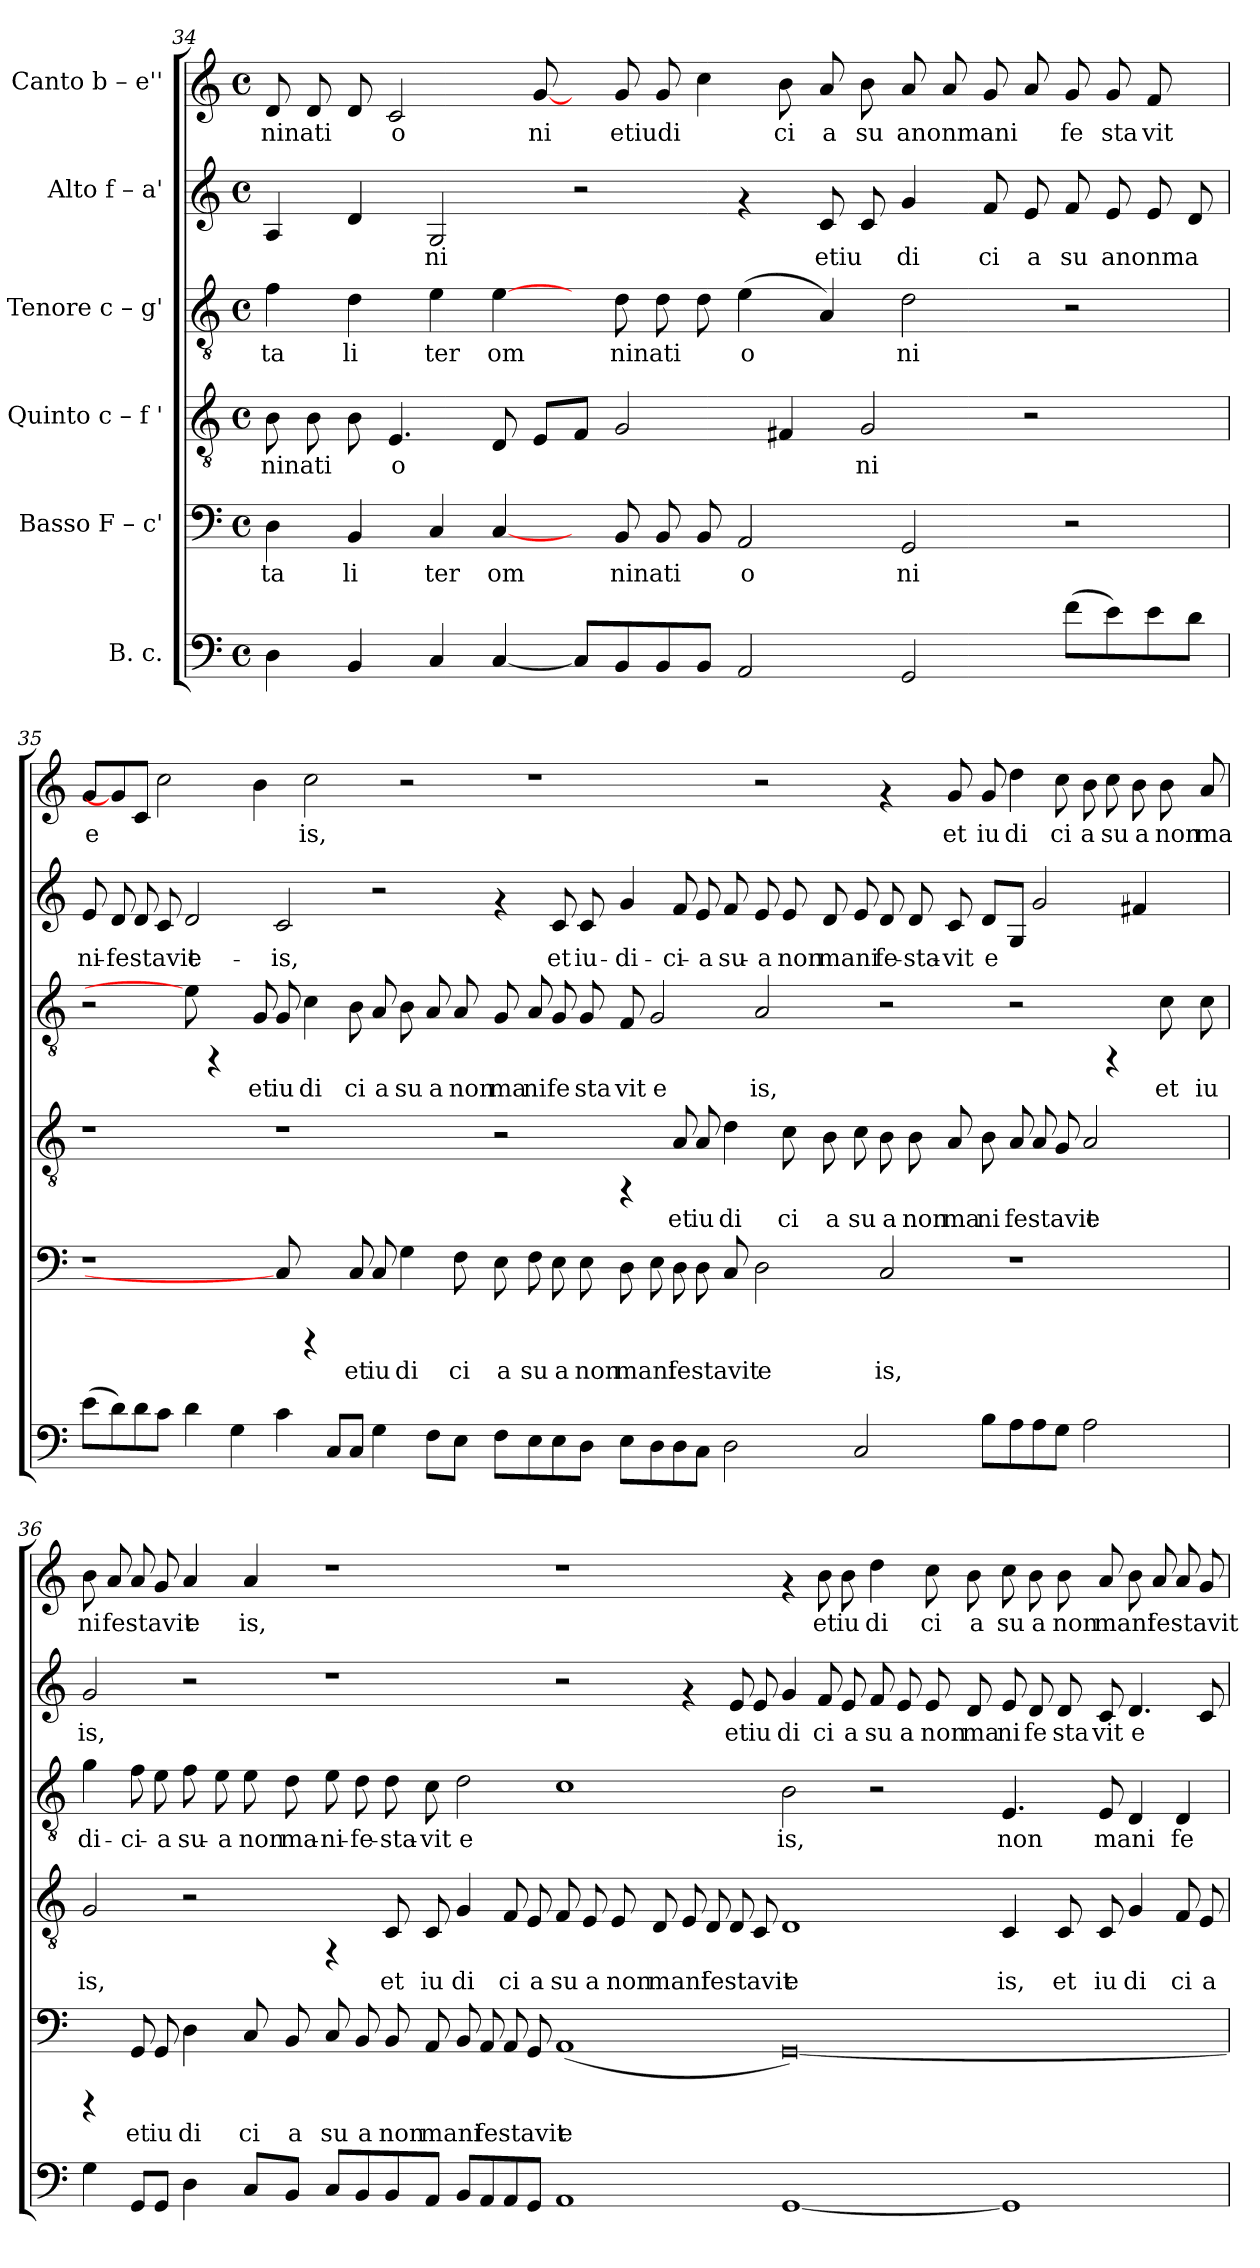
**kern	**kern	**text	**kern	**text	**kern	**text	**kern	**text	**kern	**text
*part6	*part5	*part5	*part4	*part4	*part3	*part3	*part2	*part2	*part1	*part1
*staff6	*staff5	*staff5	*staff4	*staff4	*staff3	*staff3	*staff2	*staff2	*staff1	*staff1
*I"B. c.	*I"Basso  F – c'	*	*I"Quinto  c – f '	*	*I"Tenore  c – g'	*	*I"Alto  f – a'	*	*I"Canto  b – e''	*
*clefF4	*clefF4	*	*clefGv2	*	*clefGv2	*	*clefG2	*	*clefG2	*
*k[]	*k[]	*	*k[]	*	*k[]	*	*k[]	*	*k[]	*
*C:	*C:	*	*C:	*	*C:	*	*C:	*	*C:	*
*M4/4	*M4/4	*	*M4/4	*	*M4/4	*	*M4/4	*	*M4/4	*
*met(c)	*met(c)	*	*met(c)	*	*met(c)	*	*met(c)	*	*met(c)	*
=34	=34	=34	=34	=34	=34	=34	=34	=34	=34	=34
!	!	!LO:LY:b:rj	!	!LO:LY:b:rj	!	!LO:LY:b:rj	!	!LO:LY:b:cj	!	!LO:LY:b:rj
4D\	4D\	ta	8B\	ninati	4f\	ta	4A/	.	8d/	ninati
!	!	!	!	!LO:LY:b:rj	!	!	!	!	!	!LO:LY:b:rj
.	.	.	8B\	.	.	.	.	.	8d/	.
!	!	!LO:LY:b:rj	!	!LO:LY:b:rj	!	!LO:LY:b:rj	!	!LO:LY:b:cj	!	!LO:LY:b:rj
4BB/	4BB/	li	8B\	.	4d\	li	4d/	.	8d/	.
!	!	!	!	!LO:LY:b:rj	!	!	!	!	!	!LO:LY:b:rj
.	.	.	4.E/	o	.	.	.	.	2c/	o
!	!	!LO:LY:b:rj	!	!	!	!LO:LY:b:rj	!	!LO:LY:b:cj	!	!
4C/	4C/	ter	.	.	4e\	ter	2G/	ni	.	.
!	!	!LO:LY:b:rj	!	!LO:LY:b:rj	!	!LO:LY:b:rj	!	!	!	!
[<4C/	[4C/	om	8D/	.	[4e\	om	.	.	.	.
!	!	!	!	!LO:LY:b:rj	!	!	!	!	!	!LO:LY:b:rj
.	.	.	8E/L	.	.	.	.	.	[8g/	ni
!	!	!	!	!LO:LY:b:rj	!	!	!	!	!	!
8C/L]	8ryy	.	8F/J	.	8ryy	.	2r	.	8ryy	.
!	!	!LO:LY:b:rj	!	!LO:LY:b:rj	!	!LO:LY:b:rj	!	!	!	!LO:LY:b:rj
8BB/	8BB/	ninati	2G/	.	8d\	ninati	.	.	8g/	etiudi
!	!	!LO:LY:b:rj	!	!	!	!LO:LY:b:rj	!	!	!	!LO:LY:b:rj
8BB/	8BB/	.	.	.	8d\	.	.	.	8g/	.
!	!	!LO:LY:b:rj	!	!	!	!LO:LY:b:rj	!	!	!	!LO:LY:b:rj
8BB/J	8BB/	.	.	.	8d\	.	.	.	4cc\	.
!	!	!LO:LY:b:rj	!	!	!	!LO:LY:b:rj	!	!	!	!
2AA/	2AA/	o	.	.	(>4e\	o	4rf	.	.	.
!	!	!	!	!LO:LY:b:rj	!	!	!	!	!	!LO:LY:b:rj
.	.	.	4F#X/	.	.	.	.	.	8b\	ci
!	!	!	!	!	!	!LO:LY:b:rj	!	!LO:LY:b:cj	!	!LO:LY:b:rj
.	.	.	.	.	4A/)	.	8c/	etiu	8a/	a
!	!	!	!	!LO:LY:b:rj	!	!	!	!LO:LY:b:cj	!	!LO:LY:b:rj
.	.	.	2G/	ni	.	.	8c/	.	8b\	su
!	!	!LO:LY:b:rj	!	!	!	!LO:LY:b:rj	!	!LO:LY:b:cj	!	!LO:LY:b:rj
2GG/	2GG/	ni	.	.	2d\	ni	4g/	di	8a/	anonmani
!	!	!	!	!	!	!	!	!	!	!LO:LY:b:rj
.	.	.	.	.	.	.	.	.	8a/	.
!	!	!	!	!	!	!	!	!LO:LY:b:cj	!	!LO:LY:b:rj
.	.	.	.	.	.	.	8f/	ci	8g/	.
!	!	!	!	!	!	!	!	!LO:LY:b:cj	!	!LO:LY:b:rj
.	.	.	2r	.	.	.	8e/	a	8a/	.
!	!	!	!	!	!	!	!	!LO:LY:b:cj	!	!LO:LY:b:rj
(<8f\L	2r	.	.	.	2r	.	8f/	su	8g/	fe
!	!	!	!	!	!	!	!	!LO:LY:b:cj	!	!LO:LY:b:rj
8e\)	.	.	.	.	.	.	8e/	anonma	8g/	sta
!	!	!	!	!	!	!	!	!LO:LY:b:cj	!	!LO:LY:b:rj
8e\	.	.	.	.	.	.	8e/	.	8f/	vit
!	!	!	!	!	!	!	!	!LO:LY:b:cj	!	!
8d\J	.	.	8ryy	.	.	.	8d/	.	8ryy	.
!!LO:LB:g=z
=35	=35	=35	=35	=35	=35	=35	=35	=35	=35	=35
!	!	!	!	!	!	!	!	!LO:LY:b:cj	!	!LO:LY:b:rj
(<8e\L	1r	.	1r	.	2r	.	8e/	ni-	8g/L	e
!	!	!	!	!	!	!	!	!LO:LY:b:cj	!	!
8d\)	.	.	.	.	.	.	8d/	-festavit	8g/]	.
!	!	!	!	!	!	!	!	!LO:LY:b:cj	!	!LO:LY:b:rj
8d\	.	.	.	.	.	.	8d/	.	8c/J	.
!	!	!	!	!	!	!	!	!LO:LY:b:cj	!	!LO:LY:b:rj
8c\J	.	.	.	.	.	.	8c/	.	2cc\	.
!	!	!	!	!	!	!	!	!LO:LY:b:cj	!	!
4d\	.	.	.	.	8e\]	.	2d/	e-	.	.
.	.	.	.	.	4rFF	.	.	.	.	.
4G\	.	.	.	.	.	.	.	.	.	.
!	!	!	!	!	!	!LO:LY:b:rj	!	!	!	!LO:LY:b:rj
.	.	.	.	.	8G/	et	.	.	4b\	.
!	!	!	!	!	!	!LO:LY:b:rj	!	!LO:LY:b:cj	!	!
4c\	8C/]	.	1r	.	8G/	iu	2c/	-is,	.	.
!	!	!	!	!	!	!LO:LY:b:rj	!	!	!	!LO:LY:b:rj
.	4rCCC	.	.	.	4c\	di	.	.	2cc\	is,
8C/L	.	.	.	.	.	.	.	.	.	.
!	!	!LO:LY:b:rj	!	!	!	!LO:LY:b:rj	!	!	!	!
8C/J	8C/	et	.	.	8B\	ci	.	.	.	.
!	!	!LO:LY:b:rj	!	!	!	!LO:LY:b:rj	!	!	!	!
4G\	8C/	iu	.	.	8A/	a	2r	.	.	.
!	!	!LO:LY:b:rj	!	!	!	!LO:LY:b:rj	!	!	!	!
.	4G\	di	.	.	8B\	su	.	.	2r	.
!	!	!	!	!	!	!LO:LY:b:rj	!	!	!	!
8F\L	.	.	.	.	8A/	a	.	.	.	.
!	!	!LO:LY:b:rj	!	!	!	!LO:LY:b:rj	!	!	!	!
8E\J	8F\	ci	.	.	8A/	non	.	.	.	.
!	!	!LO:LY:b:rj	!	!	!	!LO:LY:b:rj	!	!	!	!
8F\L	8E\	a	2r	.	8G/	ma	4rf	.	.	.
!	!	!LO:LY:b:rj	!	!	!	!LO:LY:b:rj	!	!	!	!
8E\	8F\	su	.	.	8A/	ni	.	.	1r	.
!	!	!LO:LY:b:rj	!	!	!	!LO:LY:b:rj	!	!LO:LY:b:cj	!	!
8E\	8E\	a	.	.	8G/	fe	8c/	et	.	.
!	!	!LO:LY:b:rj	!	!	!	!LO:LY:b:rj	!	!LO:LY:b:cj	!	!
8D\J	8E\	non	.	.	8G/	sta	8c/	iu-	.	.
!	!	!LO:LY:b:rj	!	!	!	!LO:LY:b:rj	!	!LO:LY:b:cj	!	!
8E\L	8D\	mani	4rFF	.	8F/	vit	4g/	-di-	.	.
!	!	!LO:LY:b:rj	!	!	!	!LO:LY:b:rj	!	!	!	!
8D\	8E\	.	.	.	2G/	e	.	.	.	.
!	!	!LO:LY:b:rj	!	!LO:LY:b:rj	!	!	!	!LO:LY:b:cj	!	!
8D\	8D\	festavit	8A/	et	.	.	8f/	-ci-	.	.
!	!	!LO:LY:b:rj	!	!LO:LY:b:rj	!	!	!	!LO:LY:b:cj	!	!
8C\J	8D\	.	8A/	iu	.	.	8e/	-a	.	.
!	!	!LO:LY:b:rj	!	!LO:LY:b:rj	!	!	!	!LO:LY:b:cj	!	!
2D\	8C/	.	4d\	di	.	.	8f/	su-	.	.
!	!	!LO:LY:b:rj	!	!	!	!LO:LY:b:rj	!	!LO:LY:b:cj	!	!
.	2D\	e	.	.	2A/	is,	8e/	-a	2r	.
!	!	!	!	!LO:LY:b:rj	!	!	!	!LO:LY:b:cj	!	!
.	.	.	8c\	ci	.	.	8e/	non	.	.
!	!	!	!	!LO:LY:b:rj	!	!	!	!LO:LY:b:cj	!	!
.	.	.	8B\	a	.	.	8d/	mani-	.	.
!	!	!	!	!LO:LY:b:rj	!	!	!	!LO:LY:b:cj	!	!
2C/	.	.	8c\	su	.	.	8e/	--	.	.
!	!	!LO:LY:b:rj	!	!LO:LY:b:rj	!	!	!	!LO:LY:b:cj	!	!
.	2C/	is,	8B\	a	2r	.	8d/	-fe-	4rf	.
!	!	!	!	!LO:LY:b:rj	!	!	!	!LO:LY:b:cj	!	!
.	.	.	8B\	non	.	.	8d/	-sta-	.	.
!	!	!	!	!LO:LY:b:rj	!	!	!	!LO:LY:b:cj	!	!LO:LY:b:rj
.	.	.	8A/	ma	.	.	8c/	-vit	8g/	et
!	!	!	!	!LO:LY:b:rj	!	!	!	!LO:LY:b:cj	!	!LO:LY:b:rj
8B\L	.	.	8B\	ni	.	.	8d/L	e-	8g/	iu
!	!	!	!	!LO:LY:b:rj	!	!	!	!LO:LY:b:cj	!	!LO:LY:b:rj
8A\	1r	.	8A/	festavit	2r	.	8G/J	--	4dd\	di
!	!	!	!	!LO:LY:b:rj	!	!	!	!LO:LY:b:cj	!	!
8A\	.	.	8A/	.	.	.	2g/	--	.	.
!	!	!	!	!LO:LY:b:rj	!	!	!	!	!	!LO:LY:b:rj
8G\J	.	.	8G/	.	.	.	.	.	8cc\	ci
!	!	!	!	!LO:LY:b:rj	!	!	!	!	!	!LO:LY:b:rj
2A\	.	.	2A/	e	.	.	.	.	8b\	a
!	!	!	!	!	!	!	!	!	!	!LO:LY:b:rj
.	.	.	.	.	4rFF	.	.	.	8cc\	su
!	!	!	!	!	!	!	!	!LO:LY:b:cj	!	!LO:LY:b:rj
.	.	.	.	.	.	.	4f#X/	--	8b\	a
!	!	!	!	!	!	!LO:LY:b:rj	!	!	!	!LO:LY:b:rj
.	.	.	.	.	8c\	et	.	.	8b\	non
!	!	!	!	!	!	!LO:LY:b:rj	!	!	!	!LO:LY:b:rj
8ryy	.	.	8ryy	.	8c\	iu	8ryy	.	8a/	ma
!!LO:PB:g=z
=36	=36	=36	=36	=36	=36	=36	=36	=36	=36	=36
!	!	!	!	!LO:LY:b:rj	!	!LO:LY:b:rj	!	!LO:LY:b:cj	!	!LO:LY:b:rj
4G\	4rCCC	.	2G/	is,	4g\	di-	2g/	-is,	8b\	ni
!	!	!	!	!	!	!	!	!	!	!LO:LY:b:rj
.	.	.	.	.	.	.	.	.	8a/	festavit
!	!	!LO:LY:b:rj	!	!	!	!LO:LY:b:rj	!	!	!	!LO:LY:b:rj
8GG/L	8GG/	et	.	.	8f\	-ci-	.	.	8a/	.
!	!	!LO:LY:b:rj	!	!	!	!LO:LY:b:rj	!	!	!	!LO:LY:b:rj
8GG/J	8GG/	iu	.	.	8e\	-a	.	.	8g/	.
!	!	!LO:LY:b:rj	!	!	!	!LO:LY:b:rj	!	!	!	!LO:LY:b:rj
4D\	4D\	di	2r	.	8f\	su-	2r	.	4a/	e
!	!	!	!	!	!	!LO:LY:b:rj	!	!	!	!
.	.	.	.	.	8e\	-a	.	.	.	.
!	!	!LO:LY:b:rj	!	!	!	!LO:LY:b:rj	!	!	!	!LO:LY:b:rj
8C/L	8C/	ci	.	.	8e\	non	.	.	4a/	is,
!	!	!LO:LY:b:rj	!	!	!	!LO:LY:b:rj	!	!	!	!
8BB/J	8BB/	a	.	.	8d\	ma-	.	.	.	.
!	!	!LO:LY:b:rj	!	!	!	!LO:LY:b:rj	!	!	!	!
8C/L	8C/	su	4rFF	.	8e\	-ni-	1r	.	1r	.
!	!	!LO:LY:b:rj	!	!	!	!LO:LY:b:rj	!	!	!	!
8BB/	8BB/	a	.	.	8d\	-fe-	.	.	.	.
!	!	!LO:LY:b:rj	!	!LO:LY:b:rj	!	!LO:LY:b:rj	!	!	!	!
8BB/	8BB/	non	8C/	et	8d\	-sta-	.	.	.	.
!	!	!LO:LY:b:rj	!	!LO:LY:b:rj	!	!LO:LY:b:rj	!	!	!	!
8AA/J	8AA/	mani	8C/	iu	8c\	-vit	.	.	.	.
!	!	!LO:LY:b:rj	!	!LO:LY:b:rj	!	!LO:LY:b:rj	!	!	!	!
8BB/L	8BB/	.	4G/	di	2d\	e-	.	.	.	.
!	!	!LO:LY:b:rj	!	!	!	!	!	!	!	!
8AA/	8AA/	festavit	.	.	.	.	.	.	.	.
!	!	!LO:LY:b:rj	!	!LO:LY:b:rj	!	!	!	!	!	!
8AA/	8AA/	.	8F/	ci	.	.	.	.	.	.
!	!	!LO:LY:b:rj	!	!LO:LY:b:rj	!	!	!	!	!	!
8GG/J	8GG/	.	8E/	a	.	.	.	.	.	.
!	!	!LO:LY:b:rj	!	!LO:LY:b:rj	!	!LO:LY:b:rj	!	!	!	!
1AA	(<1AA	e	8F/	su	1c	--	2r	.	1r	.
!	!	!	!	!LO:LY:b:rj	!	!	!	!	!	!
.	.	.	8E/	a	.	.	.	.	.	.
!	!	!	!	!LO:LY:b:rj	!	!	!	!	!	!
.	.	.	8E/	non	.	.	.	.	.	.
!	!	!	!	!LO:LY:b:rj	!	!	!	!	!	!
.	.	.	8D/	mani	.	.	.	.	.	.
!	!	!	!	!LO:LY:b:rj	!	!	!	!	!	!
.	.	.	8E/	.	.	.	4rf	.	.	.
!	!	!	!	!LO:LY:b:rj	!	!	!	!	!	!
.	.	.	8D/	festavit	.	.	.	.	.	.
!	!	!	!	!LO:LY:b:rj	!	!	!	!LO:LY:b:cj	!	!
.	.	.	8D/	.	.	.	8e/	et	.	.
!	!	!	!	!LO:LY:b:rj	!	!	!	!LO:LY:b:cj	!	!
.	.	.	8C/	.	.	.	8e/	iu	.	.
!	!	!LO:LY:b:rj	!	!LO:LY:b:rj	!	!LO:LY:b:rj	!	!LO:LY:b:cj	!	!
[<1GG	[>0GG)	.	1D	e	2B\	-is,	4g/	di	4rf	.
!	!	!	!	!	!	!	!	!LO:LY:b:cj	!	!LO:LY:b:rj
.	.	.	.	.	.	.	8f/	ci	8b\	et
!	!	!	!	!	!	!	!	!LO:LY:b:cj	!	!LO:LY:b:rj
.	.	.	.	.	.	.	8e/	a	8b\	iu
!	!	!	!	!	!	!	!	!LO:LY:b:cj	!	!LO:LY:b:rj
.	.	.	.	.	2r	.	8f/	su	4dd\	di
!	!	!	!	!	!	!	!	!LO:LY:b:cj	!	!
.	.	.	.	.	.	.	8e/	a	.	.
!	!	!	!	!	!	!	!	!LO:LY:b:cj	!	!LO:LY:b:rj
.	.	.	.	.	.	.	8e/	non	8cc\	ci
!	!	!	!	!	!	!	!	!LO:LY:b:cj	!	!LO:LY:b:rj
.	.	.	.	.	.	.	8d/	ma	8b\	a
!	!	!	!	!LO:LY:b:rj	!	!LO:LY:b:rj	!	!LO:LY:b:cj	!	!LO:LY:b:rj
1GG]	.	.	4C/	is,	4.E/	non	8e/	ni	8cc\	su
!	!	!	!	!	!	!	!	!LO:LY:b:cj	!	!LO:LY:b:rj
.	.	.	.	.	.	.	8d/	fe	8b\	a
!	!	!	!	!LO:LY:b:rj	!	!	!	!LO:LY:b:cj	!	!LO:LY:b:rj
.	.	.	8C/	et	.	.	8d/	sta	8b\	non
!	!	!	!	!LO:LY:b:rj	!	!LO:LY:b:rj	!	!LO:LY:b:cj	!	!LO:LY:b:rj
.	.	.	8C/	iu	8E/	mani-	8c/	vit	8a/	mani
!	!	!	!	!LO:LY:b:rj	!	!LO:LY:b:rj	!	!LO:LY:b:cj	!	!LO:LY:b:rj
.	.	.	4G/	di	4D/	--	4.d/	e	8b\	.
!	!	!	!	!	!	!	!	!	!	!LO:LY:b:rj
.	.	.	.	.	.	.	.	.	8a/	festavit
!	!	!	!	!LO:LY:b:rj	!	!LO:LY:b:rj	!	!	!	!LO:LY:b:rj
.	.	.	8F/	ci	4D/	-fe-	.	.	8a/	.
!	!	!	!	!LO:LY:b:rj	!	!	!	!LO:LY:b:cj	!	!LO:LY:b:rj
.	.	.	8E/	a	.	.	8c/	.	8g/	.
=	=	=	=	=	=	=	=	=	=	=
*-	*-	*-	*-	*-	*-	*-	*-	*-	*-	*-
